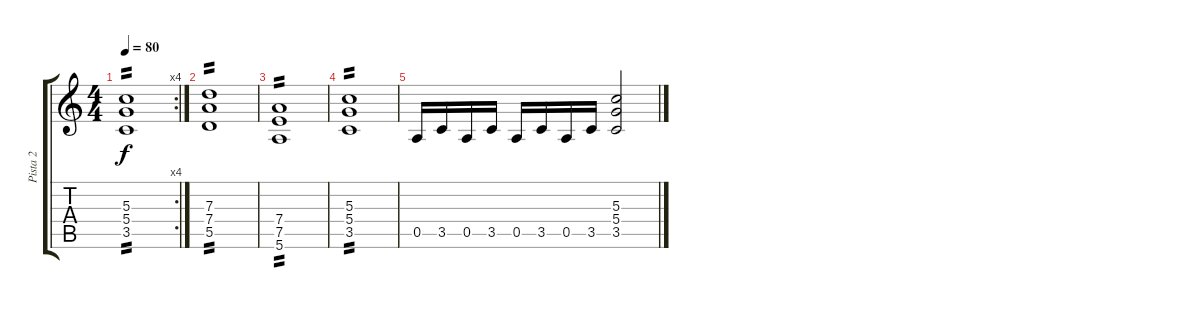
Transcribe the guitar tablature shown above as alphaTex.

\track ("Pista 2" "Pista 2") {instrument overdrivenguitar}
\staff {score tabs}
\tuning (E4 B3 G3 D3 A2 E2) {hide}
\rc 4
\ts (4 4)
\tempo 80
\clef g2
\ks c
(5.3 5.4 3.5).1{tp 2 dy f} |
(7.3 7.4 5.5).1{tp 2} |
(7.4 7.5 5.6).1{tp 2} |
(5.3 5.4 3.5).1{tp 2} |
0.5.16 3.5.16 0.5.16 3.5.16 0.5.16 3.5.16 0.5.16 3.5.16 (5.3 5.4 3.5).2
